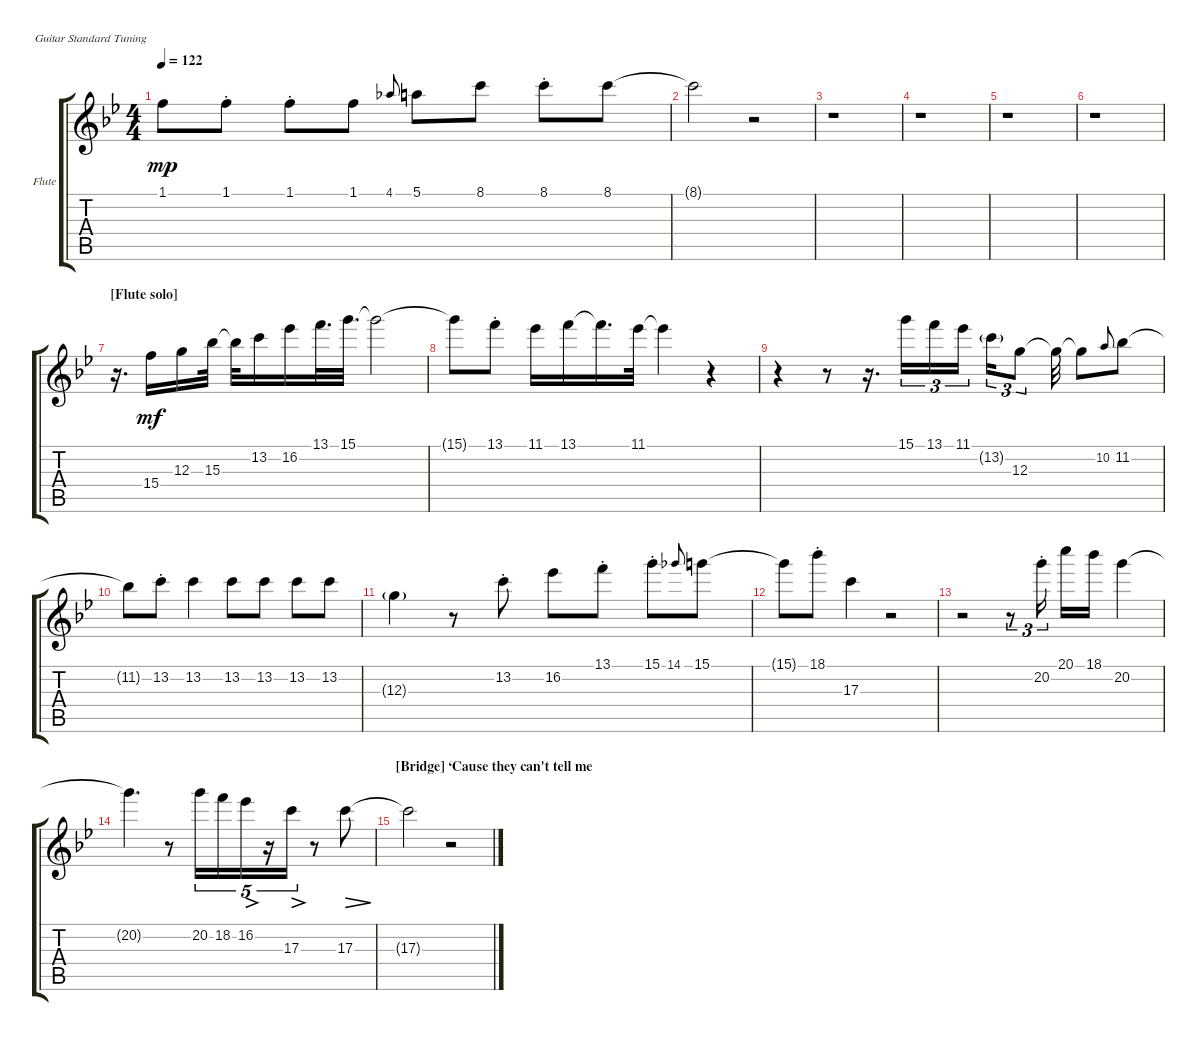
\defaultSystemsLayout 4
\bracketExtendMode groupsimilarinstruments
\firstSystemTrackNameOrientation horizontal
\otherSystemsTrackNameOrientation horizontal
\track ("Flute" "Flute") {instrument electricguitarclean}
\staff {score tabs}
\tuning (E4 B3 G3 D3 A2 E2)
\ts (4 4)
\tempo 122
\clef g2
\scale
0.333333
\ks bb
1.1.8{dy mp} 1.1{st}.8 1.1{st}.8 1.1.8 4.1.8{gr onbeat} 5.1.8 8.1.8 8.1{st}.8 8.1.8 |
\scale
0.333333 8.1{t}.2 r.2 |
\scale
0.333333 r.1 |
\scale
0.333333 r.1 |
\scale
0.333333 r.1 |
\scale
0.333333 r.1 |
\section ("" "[Flute solo]")
\scale
0.333333 r.16{d} 15.4.16{dy mf} 12.3.16 15.3.32 15.3{t}.32 13.2.16 16.2.16 13.1.32{d} 15.1.32{d} 15.1{t}.2 |
\scale
0.333333 15.1{t}.8 13.1{st}.8 11.1.16 13.1.16 13.1{t}.16{d} 11.1.32 11.1{t}.4 r.4 |
\scale
0.333333 r.4 r.8 r.16{d} 15.1.16{tu (3 2)} 13.1.16{tu (3 2)} 11.1.16{tu (3 2)} 13.2{g}.16{tu (3 2)} 12.3.8{tu (3 2)} 12.3{t}.32 12.3{t}.8 10.2.8{gr onbeat} 11.2.8 |
\scale
0.333333 11.2{t}.8 13.2{st}.8 13.2.4 13.2.8 13.2.8 13.2.8 13.2.8 |
\scale
0.333333 12.3{g}.4 r.8 13.2{st}.8 16.2.8 13.1{st}.8 15.1{st}.8 14.1.8{gr onbeat} 15.1.8 |
\scale
0.333333 15.1{t}.8 18.1{st}.8 17.3.4 r.2 |
\scale
0.333333 r.2 r.8{tu (3 2)} 20.2{st}.16{tu (3 2)} 20.1.16 18.1.16 20.2.4 |
\scale
0.333333 20.2{t}.4{d} r.8 20.2.16{tu (5 4)} 18.2.16{tu (5 4)} 16.2.16{tu (5 4) dec} r.16{tu (5 4)} 17.3.16{tu (5 4) dec} r.8 17.3.8{dec} |
\section ("" "[Bridge] ‘Cause they can't tell me")
\scale
0.333333 17.3{t}.2 r.2 |
\scale
0.333333
